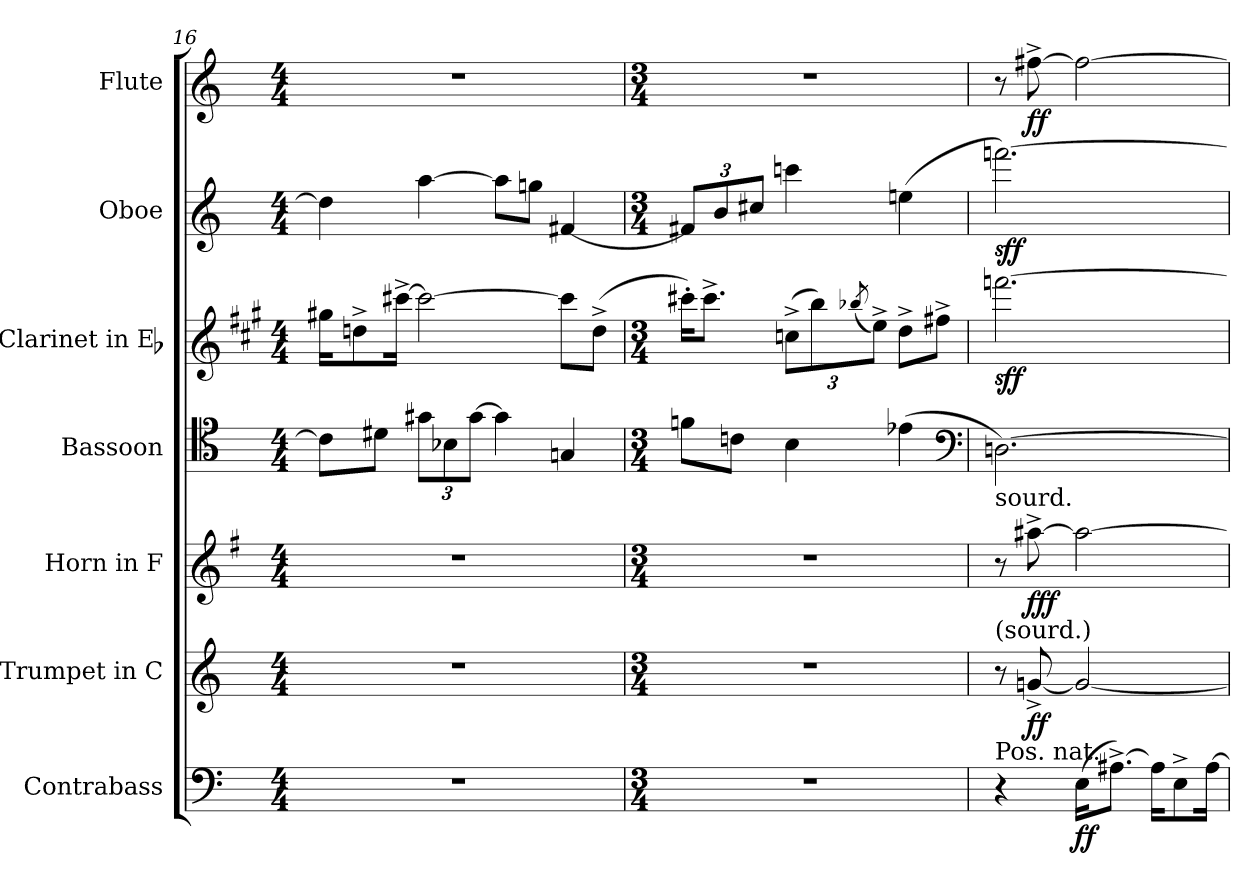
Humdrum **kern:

**kern	**dynam	**kern	**dynam	**kern	**dynam	**kern	**kern	**dynam	**kern	**dynam	**kern	**dynam
*part7	*part7	*part6	*part6	*part5	*part5	*part4	*part3	*part3	*part2	*part2	*part1	*part1
*staff7	*staff7	*staff6	*staff6	*staff5	*staff5	*staff4	*staff3	*staff3	*staff2	*staff2	*staff1	*staff1
*I"Contrabass	*	*I"Trumpet in C	*	*I"Horn in F	*	*I"Bassoon	*I"Clarinet in Eb	*	*I"Oboe	*	*I"Flute	*
*I'cb	*	*I'tp	*	*	*	*I'bn	*I'cl	*	*I'ob	*	*I'fl	*
*clefF4	*	*clefG2	*	*clefG2	*	*clefC4	*clefG2	*	*clefG2	*	*clefG2	*
*ITrd7c12	*	*	*	*ITrd4c7	*	*	*ITrd-2c-3	*	*	*	*	*
*k[]	*	*k[]	*	*k[]	*	*k[]	*k[]	*	*k[]	*	*k[]	*
*M4/4	*	*M4/4	*	*M4/4	*	*M4/4	*M4/4	*	*M4/4	*	*M4/4	*
=16	=16	=16	=16	=16	=16	=16	=16	=16	=16	=16	=16	=16
1r	.	1r	.	1r	.	8c#L]	16bbnKL	.	4dd]	.	1r	.
.	.	.	.	.	.	.	8ffn^	.	.	.	.	.
.	.	.	.	.	.	8d#XJ	.	.	.	.	.	.
.	.	.	.	.	.	.	[16eeen^Jk	.	.	.	.	.
.	.	.	.	.	.	12g#XL	2eee_	.	[4aa	.	.	.
.	.	.	.	.	.	12B-X	.	.	.	.	.	.
.	.	.	.	.	.	[12g#J	.	.	.	.	.	.
.	.	.	.	.	.	4g#]	.	.	8aaL]	.	.	.
.	.	.	.	.	.	.	.	.	8ggniJ	.	.	.
.	.	.	.	.	.	4Gn	8eeeL]	.	[4f#X	.	.	.
.	.	.	.	.	.	.	(8ff^J	.	.	.	.	.
=17	=17	=17	=17	=17	=17	=17	=17	=17	=17	=17	=17	=17
*M3/4	*	*M3/4	*	*M3/4	*	*M3/4	*M3/4	*	*M3/4	*	*M3/4	*
4%3r	.	4%3r	.	4%3r	.	8fniL	16eeen'KL)	.	12f#XL]	.	4%3r	.
.	.	.	.	.	.	.	8.eee^J	.	.	.	.	.
.	.	.	.	.	.	.	.	.	12b	.	.	.
.	.	.	.	.	.	8cniJ	.	.	.	.	.	.
.	.	.	.	.	.	.	.	.	12cc#XJ	.	.	.
.	.	.	.	.	.	4B	(12ee-X^L	.	4cccn	.	.	.
.	.	.	.	.	.	.	12ddd)	.	.	.	.	.
.	.	.	.	.	.	.	(8qddd-X/	.	.	.	.	.
.	.	.	.	.	.	.	12gg^J)	.	.	.	.	.
.	.	.	.	.	.	(4e-X	8ff^L	.	(4eeni	.	.	.
.	.	.	.	.	.	.	8aan^J	.	.	.	.	.
*	*	*	*	*	*	*clefF4	*	*	*	*	*	*
=18	=18	=18	=18	=18	=18	=18	=18	=18	=18	=18	=18	=18
!	!	!	!	!LO:TX:a:t=sourd.	!	!	!	!	!	!	!	!
!	!	!LO:TX:a:t=(sourd.)	!	!	!	!	!	!	!	!	!	!
!LO:TX:a:t=Pos. nat.	!	!	!	!	!	!	!	!	!	!	!	!
4r	.	8r	.	8r	.	[2.Dni)	[2.aaa-X	sff	[2.fffn)	sff	8r	.
.	.	[8gni^	ff	[8dd#X^	fff	.	.	.	.	.	[8ff#X^	ff
(16EEKL	ff	2g_	.	2dd#_	.	.	.	.	.	.	2ff#_	.
[8.AA#X^J)	.	.	.	.	.	.	.	.	.	.	.	.
16AA#KL]	.	.	.	.	.	.	.	.	.	.	.	.
8EE^	.	.	.	.	.	.	.	.	.	.	.	.
[16AA#Jk	.	.	.	.	.	.	.	.	.	.	.	.
=	=	=	=	=	=	=	=	=	=	=	=	=
*-	*-	*-	*-	*-	*-	*-	*-	*-	*-	*-	*-	*-
